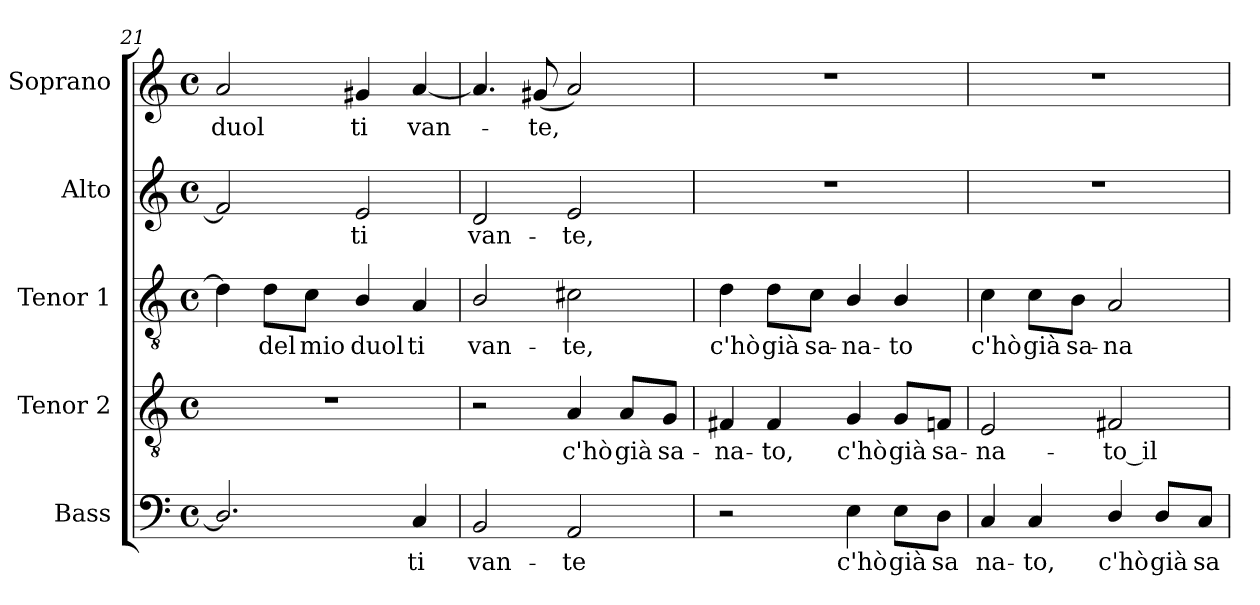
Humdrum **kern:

**kern	**text	**kern	**text	**kern	**text	**kern	**text	**kern	**text
*part5	*part5	*part4	*part4	*part3	*part3	*part2	*part2	*part1	*part1
*staff5	*staff5	*staff4	*staff4	*staff3	*staff3	*staff2	*staff2	*staff1	*staff1
*I"Bass	*	*I"Tenor 2	*	*I"Tenor 1	*	*I"Alto	*	*I"Soprano	*
*I'B.	*	*I'T2.	*	*I'T1.	*	*I'A.	*	*I'S.	*
*clefF4	*	*clefGv2	*	*clefGv2	*	*clefG2	*	*clefG2	*
*	*	*ITrd7c12	*	*ITrd7c12	*	*	*	*	*
*k[]	*	*k[]	*	*k[]	*	*k[]	*	*k[]	*
*C:	*	*C:	*	*C:	*	*C:	*	*C:	*
*M4/4	*	*M4/4	*	*M4/4	*	*M4/4	*	*M4/4	*
*met(c)	*	*met(c)	*	*met(c)	*	*met(c)	*	*met(c)	*
=21	=21	=21	=21	=21	=21	=21	=21	=21	=21
!	!	!	!	!	!	!	!	!	!LO:LY:b:color=#000000
2.Di/]	.	1r	.	4Di\]	.	2fi/]	.	2ai/	duol
!	!	!	!	!	!LO:LY:b:color=#000000	!	!	!	!
.	.	.	.	8Di\L	del	.	.	.	.
!	!	!	!	!	!LO:LY:b:color=#000000	!	!	!	!
.	.	.	.	8Ci\J	mio	.	.	.	.
!	!	!	!	!	!LO:LY:b:color=#000000	!	!	!	!
!	!	!	!	!	!	!	!LO:LY:b:color=#000000	!	!
!	!	!	!	!	!	!	!	!	!LO:LY:b:color=#000000
.	.	.	.	4BBi/	duol	2ei/	ti	4g#Xi/	ti
!	!LO:LY:b:color=#000000	!	!	!	!	!	!	!	!
!	!	!	!	!	!LO:LY:b:color=#000000	!	!	!	!
!	!	!	!	!	!	!	!	!	!LO:LY:b:color=#000000
4Ci/	ti	.	.	4AAi/	ti	.	.	[<4ai/	van-
=22	=22	=22	=22	=22	=22	=22	=22	=22	=22
!	!LO:LY:b:color=#000000	!	!	!	!	!	!	!	!
!	!	!	!	!	!LO:LY:b:color=#000000	!	!	!	!
!	!	!	!	!	!	!	!LO:LY:b:color=#000000	!	!
2BBi/	van-	2r	.	2BBi/	van-	2di/	van-	4.ai/]	.
!	!	!	!	!	!	!	!	!	!LO:LY:b:color=#000000
.	.	.	.	.	.	.	.	(8g#Xi/	-te,
!	!LO:LY:b:color=#000000	!	!	!	!	!	!	!	!
!	!	!	!LO:LY:b:color=#000000	!	!	!	!	!	!
!	!	!	!	!	!LO:LY:b:color=#000000	!	!	!	!
!	!	!	!	!	!	!	!LO:LY:b:color=#000000	!	!
2AAi/	-te	4AAi/	c'hò	2C#Xi\	-te,	2ei/	-te,	2ai/)	.
!	!	!	!LO:LY:b:color=#000000	!	!	!	!	!	!
.	.	8AAi/L	già	.	.	.	.	.	.
!	!	!	!LO:LY:b:color=#000000	!	!	!	!	!	!
.	.	8GGi/J	sa-	.	.	.	.	.	.
=23	=23	=23	=23	=23	=23	=23	=23	=23	=23
!	!	!	!LO:LY:b:color=#000000	!	!	!	!	!	!
!	!	!	!	!	!LO:LY:b:color=#000000	!	!	!	!
2r	.	4FF#Xi/	-na-	4Di\	c'hò	1r	.	1r	.
!	!	!	!LO:LY:b:color=#000000	!	!	!	!	!	!
!	!	!	!	!	!LO:LY:b:color=#000000	!	!	!	!
.	.	4FF#i/	-to,	8Di\L	già	.	.	.	.
!	!	!	!	!	!LO:LY:b:color=#000000	!	!	!	!
.	.	.	.	8Ci\J	sa-	.	.	.	.
!	!LO:LY:b:color=#000000	!	!	!	!	!	!	!	!
!	!	!	!LO:LY:b:color=#000000	!	!	!	!	!	!
!	!	!	!	!	!LO:LY:b:color=#000000	!	!	!	!
4Ei\	c'hò	4GGi/	c'hò	4BBi/	-na-	.	.	.	.
!	!LO:LY:b:color=#000000	!	!	!	!	!	!	!	!
!	!	!	!LO:LY:b:color=#000000	!	!	!	!	!	!
!	!	!	!	!	!LO:LY:b:color=#000000	!	!	!	!
8Ei\L	già	8GGi/L	già	4BBi/	-to	.	.	.	.
!	!LO:LY:b:color=#000000	!	!	!	!	!	!	!	!
!	!	!	!LO:LY:b:color=#000000	!	!	!	!	!	!
8Di\J	sa	8FFi/J	sa-	.	.	.	.	.	.
!!LO:PB:g=z
=24	=24	=24	=24	=24	=24	=24	=24	=24	=24
!	!LO:LY:b:color=#000000	!	!	!	!	!	!	!	!
!	!	!	!LO:LY:b:color=#000000	!	!	!	!	!	!
!	!	!	!	!	!LO:LY:b:color=#000000	!	!	!	!
4Ci/	na-	2EEi/	-na-	4Ci\	c'hò	1r	.	1r	.
!	!LO:LY:b:color=#000000	!	!	!	!	!	!	!	!
!	!	!	!	!	!LO:LY:b:color=#000000	!	!	!	!
4Ci/	-to,	.	.	8Ci\L	già	.	.	.	.
!	!	!	!	!	!LO:LY:b:color=#000000	!	!	!	!
.	.	.	.	8BBi\J	sa-	.	.	.	.
!	!LO:LY:b:color=#000000	!	!	!	!	!	!	!	!
!	!	!	!LO:LY:b:color=#000000	!	!	!	!	!	!
!	!	!	!	!	!LO:LY:b:color=#000000	!	!	!	!
4Di/	c'hò	2FF#Xi/	-to_il	2AAi/	-na-	.	.	.	.
!	!LO:LY:b:color=#000000	!	!	!	!	!	!	!	!
8Di/L	già	.	.	.	.	.	.	.	.
!	!LO:LY:b:color=#000000	!	!	!	!	!	!	!	!
8Ci/J	sa-	.	.	.	.	.	.	.	.
=	=	=	=	=	=	=	=	=	=
*-	*-	*-	*-	*-	*-	*-	*-	*-	*-
